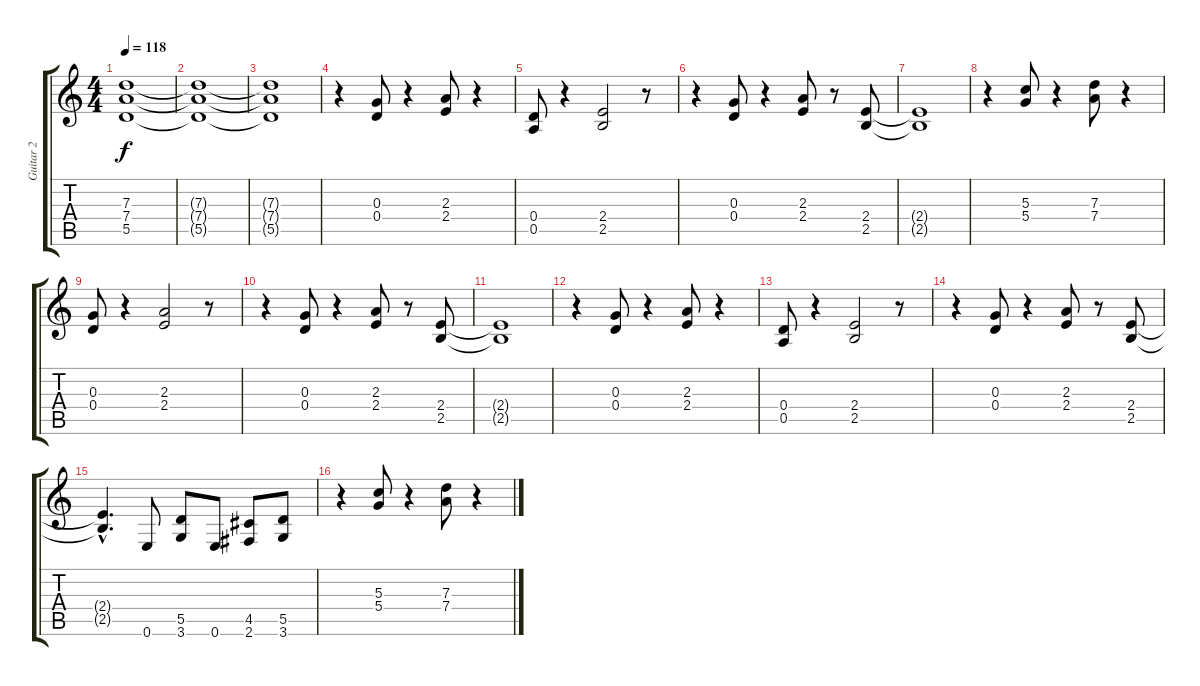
\track ("Guitar 2" "Guitar 2") {instrument overdrivenguitar}
\staff {score tabs}
\tuning (E4 B3 G3 D3 A2 E2) {hide}
\ts (4 4)
\tempo 118
\clef g2
\ks c
(7.3{t} 7.4{t} 5.5{t}).1{dy f} |
(7.3{t} 7.4{t} 5.5{t}).1 |
(7.3{t} 7.4{t} 5.5{t}).1 |
r.4 (0.3 0.4).8 r.4 (2.3 2.4).8 r.4 |
(0.4 0.5).8 r.4 (2.4 2.5).2 r.8 |
r.4 (0.3 0.4).8 r.4 (2.3 2.4).8 r.8 (2.4 2.5).8 |
(2.4{t} 2.5{t}).1 |
r.4 (5.3 5.4).8 r.4 (7.3 7.4).8 r.4 |
(0.3 0.4).8 r.4 (2.3 2.4).2 r.8 |
r.4 (0.3 0.4).8 r.4 (2.3 2.4).8 r.8 (2.4 2.5).8 |
(2.4{t} 2.5{t}).1 |
r.4 (0.3 0.4).8 r.4 (2.3 2.4).8 r.4 |
(0.4 0.5).8 r.4 (2.4 2.5).2 r.8 |
r.4 (0.3 0.4).8 r.4 (2.3 2.4).8 r.8 (2.4 2.5).8 |
(2.4{hac t} 2.5{hac t}).4{d} 0.6.8 (5.5 3.6).8 0.6.8 (4.5 2.6).8 (5.5 3.6).8 |
r.4 (5.3 5.4).8 r.4 (7.3 7.4).8 r.4
